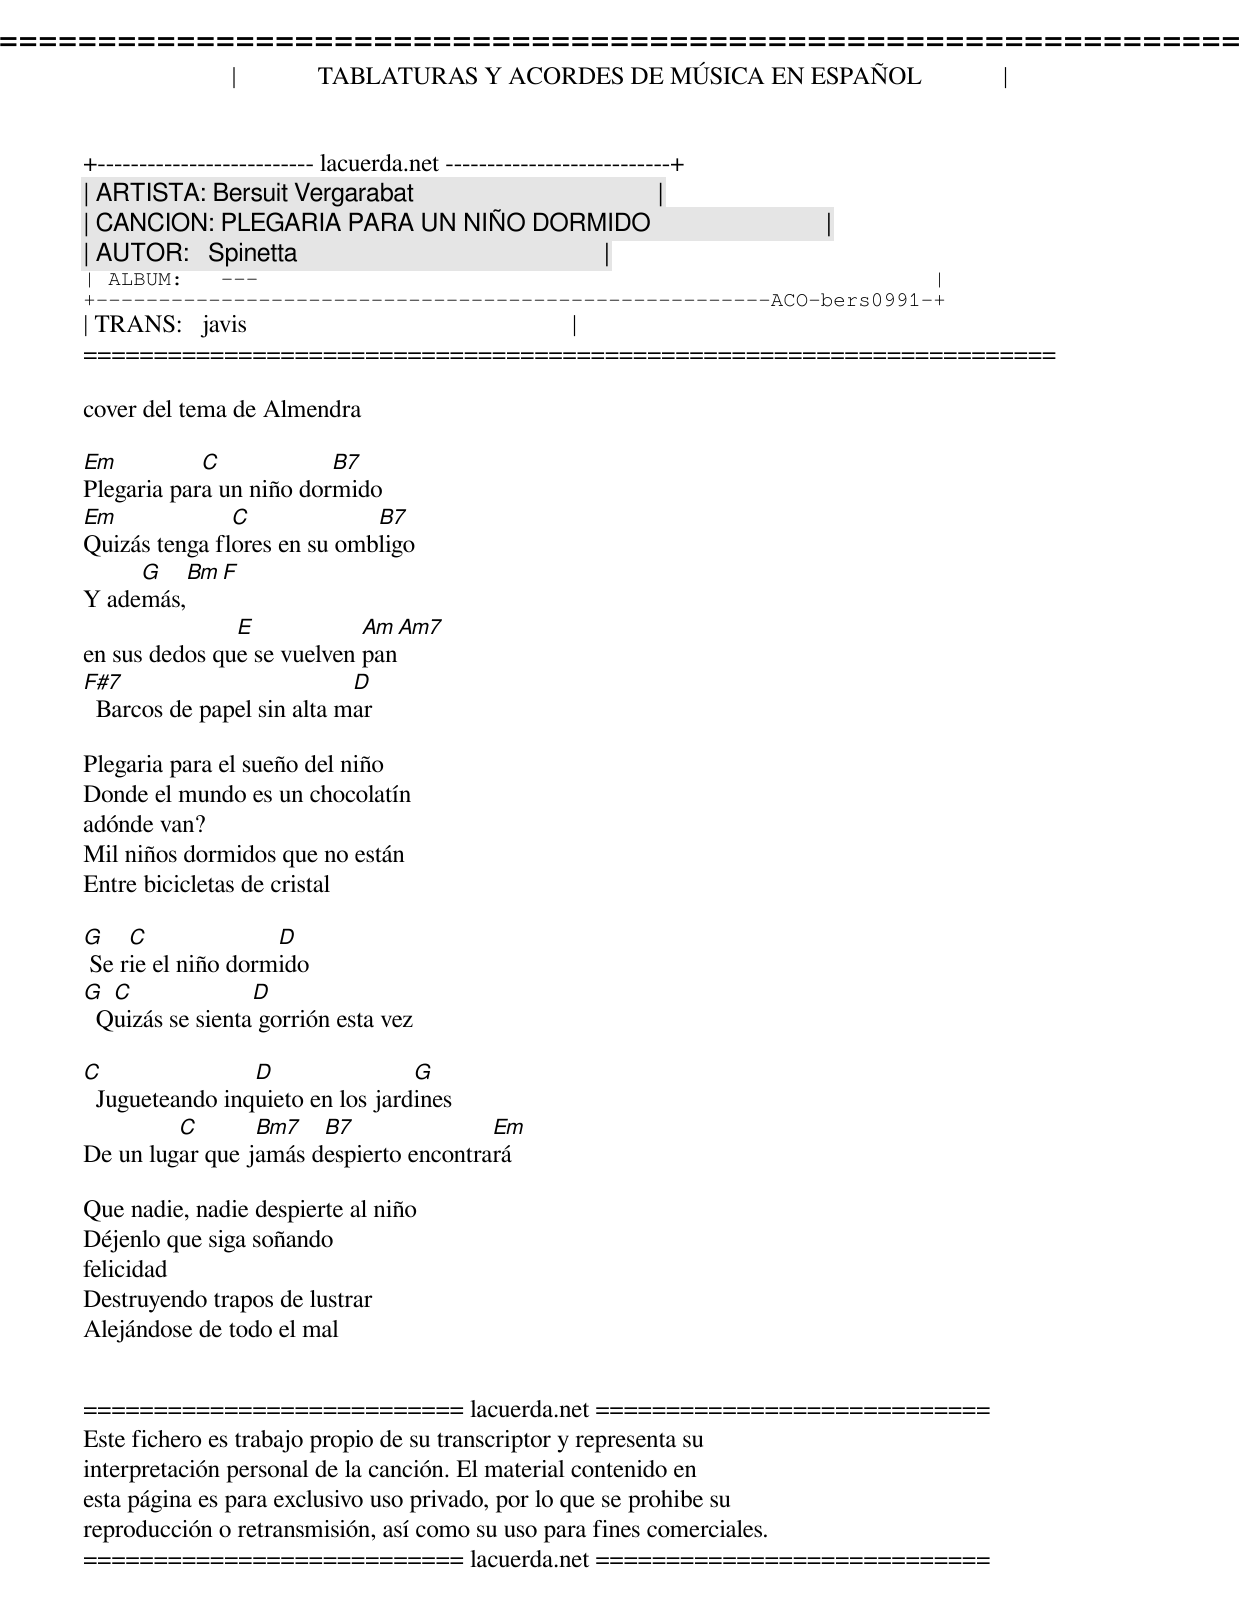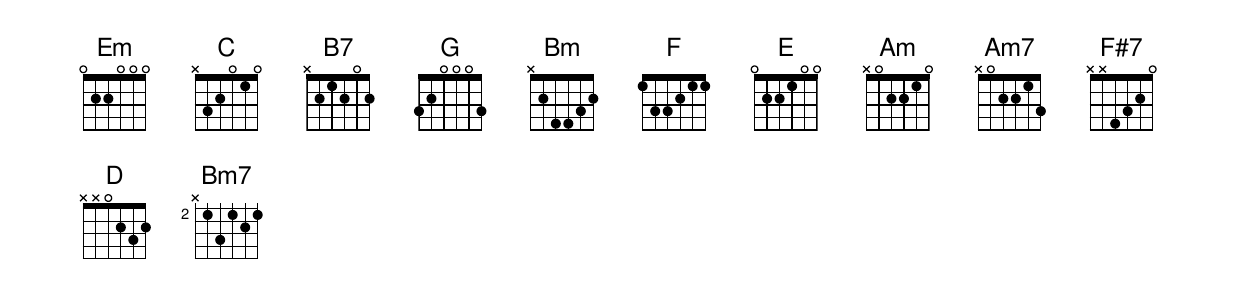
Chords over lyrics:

=====================================================================
|             TABLATURAS Y ACORDES DE MÚSICA EN ESPAÑOL             |
+-------------------------- lacuerda.net ---------------------------+
| ARTISTA: Bersuit Vergarabat                                       |
| CANCION: PLEGARIA PARA UN NIÑO DORMIDO                            |
| AUTOR:   Spinetta                                                 |
| ALBUM:   ---                                                      |
+------------------------------------------------------ACO-bers0991-+
| TRANS:   javis                                                    |
=====================================================================

cover del tema de Almendra

Em          C            B7
Plegaria para un niño dormido
Em             C             B7
Quizás tenga flores en su ombligo
     G   Bm  F
Y además,
               E            Am  Am7
en sus dedos que se vuelven pan
F#7                         D
  Barcos de papel sin alta mar

Plegaria para el sueño del niño
Donde el mundo es un chocolatín
adónde van?
Mil niños dormidos que no están
Entre bicicletas de cristal

G    C              D
 Se rie el niño dormido
G  C              D
  Quizás se sienta gorrión esta vez

C                D                G
  Jugueteando inquieto en los jardines
         C       Bm7   B7               Em
De un lugar que jamás despierto encontrará

Que nadie, nadie despierte al niño
Déjenlo que siga soñando
felicidad
Destruyendo trapos de lustrar
Alejándose de todo el mal


=========================== lacuerda.net ============================
Este fichero es trabajo propio de su transcriptor y representa su
interpretación personal de la canción. El material contenido en
esta página es para exclusivo uso privado, por lo que se prohibe su
reproducción o retransmisión, así como su uso para fines comerciales.
=========================== lacuerda.net ============================
